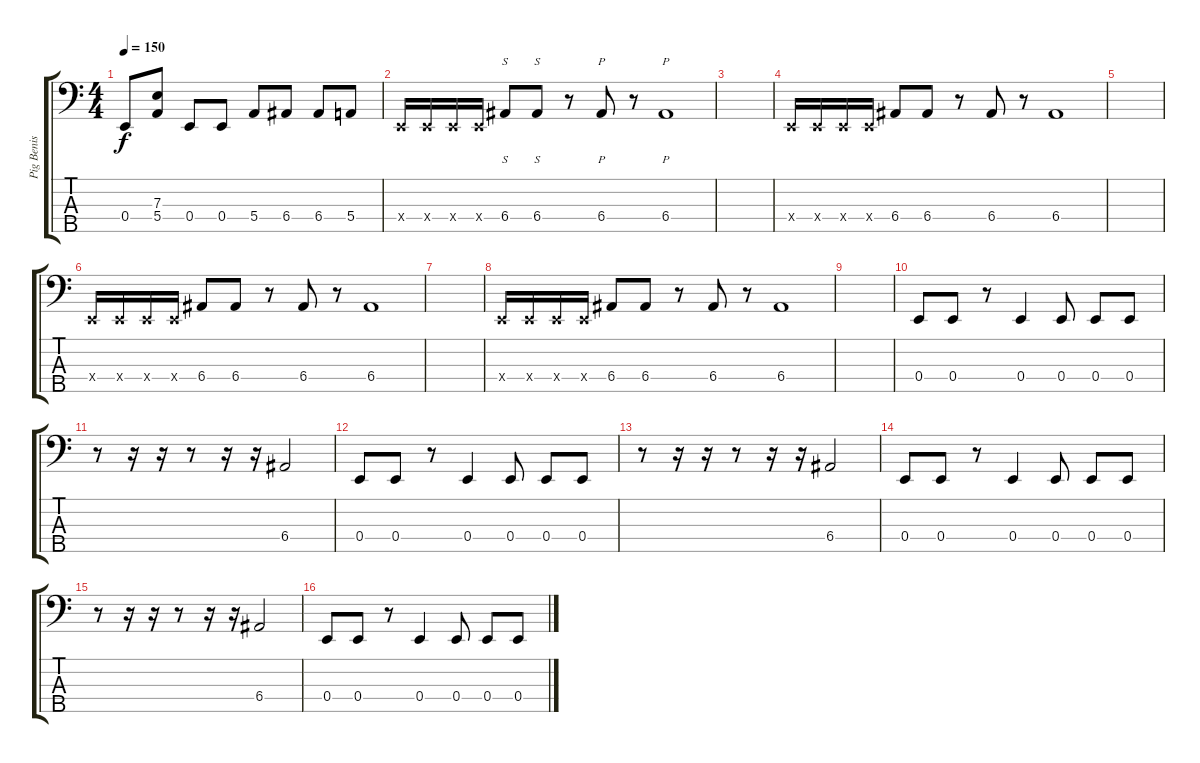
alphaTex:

\track ("Pig Benis" "Pig Benis") {instrument electricbasspick}
\staff {score tabs}
\tuning (G2 D2 A1 E1 B0) {hide}
\ts (4 4)
\tempo 150
\clef f4
\ks c
0.4.8{dy f} (7.3 5.4).8 0.4.8 0.4.8 5.4.8 6.4.8 6.4.8 5.4.8 |
0.4{x}.16 0.4{x}.16 0.4{x}.16 0.4{x}.16 6.4.8{s} 6.4.8{s} r.8 6.4.8{p} r.8 6.4.1{p} |
|
0.4{x}.16 0.4{x}.16 0.4{x}.16 0.4{x}.16 6.4.8 6.4.8 r.8 6.4.8 r.8 6.4.1 |
|
0.4{x}.16 0.4{x}.16 0.4{x}.16 0.4{x}.16 6.4.8 6.4.8 r.8 6.4.8 r.8 6.4.1 |
|
0.4{x}.16 0.4{x}.16 0.4{x}.16 0.4{x}.16 6.4.8 6.4.8 r.8 6.4.8 r.8 6.4.1 |
|
0.4.8 0.4.8 r.8 0.4.4 0.4.8 0.4.8 0.4.8 |
r.8 r.16 r.16 r.8 r.16 r.16 6.4.2 |
0.4.8 0.4.8 r.8 0.4.4 0.4.8 0.4.8 0.4.8 |
r.8 r.16 r.16 r.8 r.16 r.16 6.4.2 |
0.4.8 0.4.8 r.8 0.4.4 0.4.8 0.4.8 0.4.8 |
r.8 r.16 r.16 r.8 r.16 r.16 6.4.2 |
0.4.8 0.4.8 r.8 0.4.4 0.4.8 0.4.8 0.4.8
